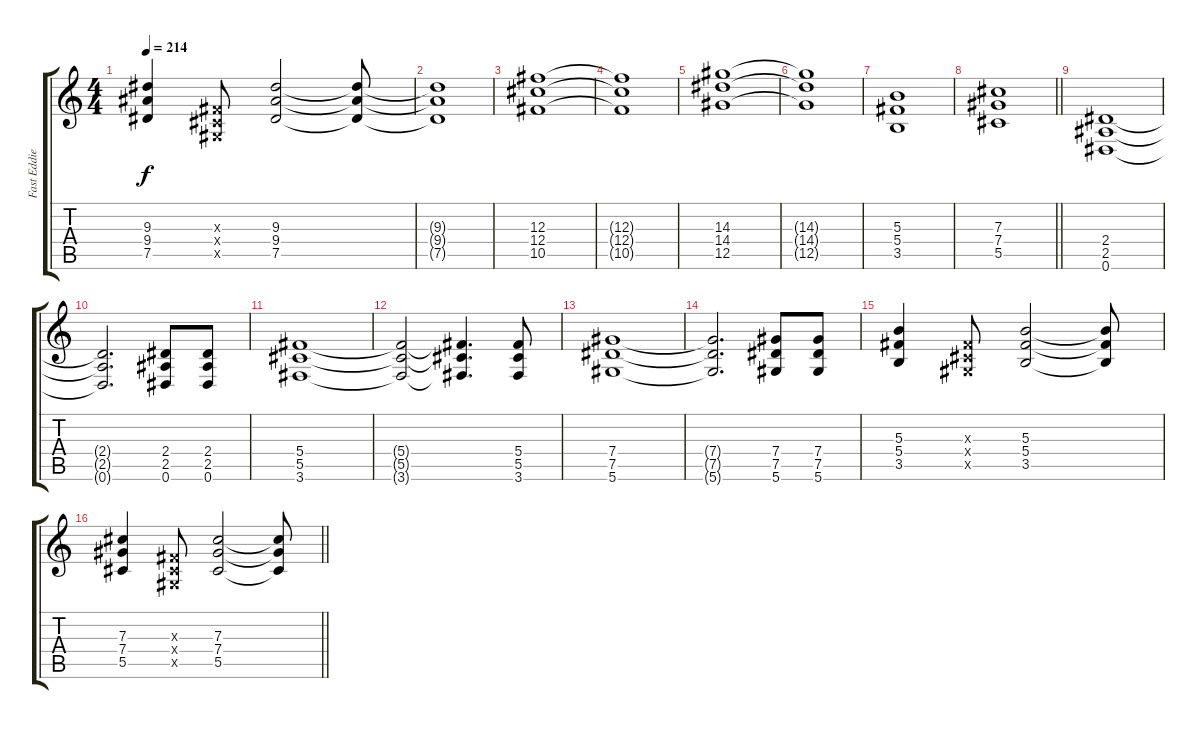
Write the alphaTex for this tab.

\track ("Fast Eddie" "Fast Eddie") {instrument distortionguitar}
\staff {score tabs}
\tuning (Eb4 Bb3 Gb3 Db3 Ab2 Eb2) {hide}
\ts (4 4)
\tempo 214
\clef g2
\ks c
(9.3 9.4 7.5).4{dy f} (0.3{x} 0.4{x} 0.5{x}).8 (9.3 9.4 7.5).2 (9.3{t} 9.4{t} 7.5{t}).8 |
(9.3{t} 9.4{t} 7.5{t}).1 |
(12.3 12.4 10.5).1 |
(12.3{t} 12.4{t} 10.5{t}).1 |
(14.3 14.4 12.5).1 |
(14.3{t} 14.4{t} 12.5{t}).1 |
(5.3 5.4 3.5).1 |
\barLineRight lightlight
(7.3 7.4 5.5).1 |
(2.4 2.5 0.6).1 |
(2.4{t} 2.5{t} 0.6{t}).2{d} (2.4 2.5 0.6).8 (2.4 2.5 0.6).8 |
(5.4 5.5 3.6).1 |
(5.4{t} 5.5{t} 3.6{t}).2 (5.4{t} 5.5{t} 3.6{t}).4{d} (5.4 5.5 3.6).8 |
(7.4 7.5 5.6).1 |
(7.4{t} 7.5{t} 5.6{t}).2{d} (7.4 7.5 5.6).8 (7.4 7.5 5.6).8 |
(5.3 5.4 3.5).4 (0.3{x} 0.4{x} 0.5{x}).8 (5.3 5.4 3.5).2 (5.3{t} 5.4{t} 3.5{t}).8 |
\barLineRight lightlight
(7.3 7.4 5.5).4 (0.3{x} 0.4{x} 0.5{x}).8 (7.3 7.4 5.5).2 (7.3{t} 7.4{t} 5.5{t}).8
